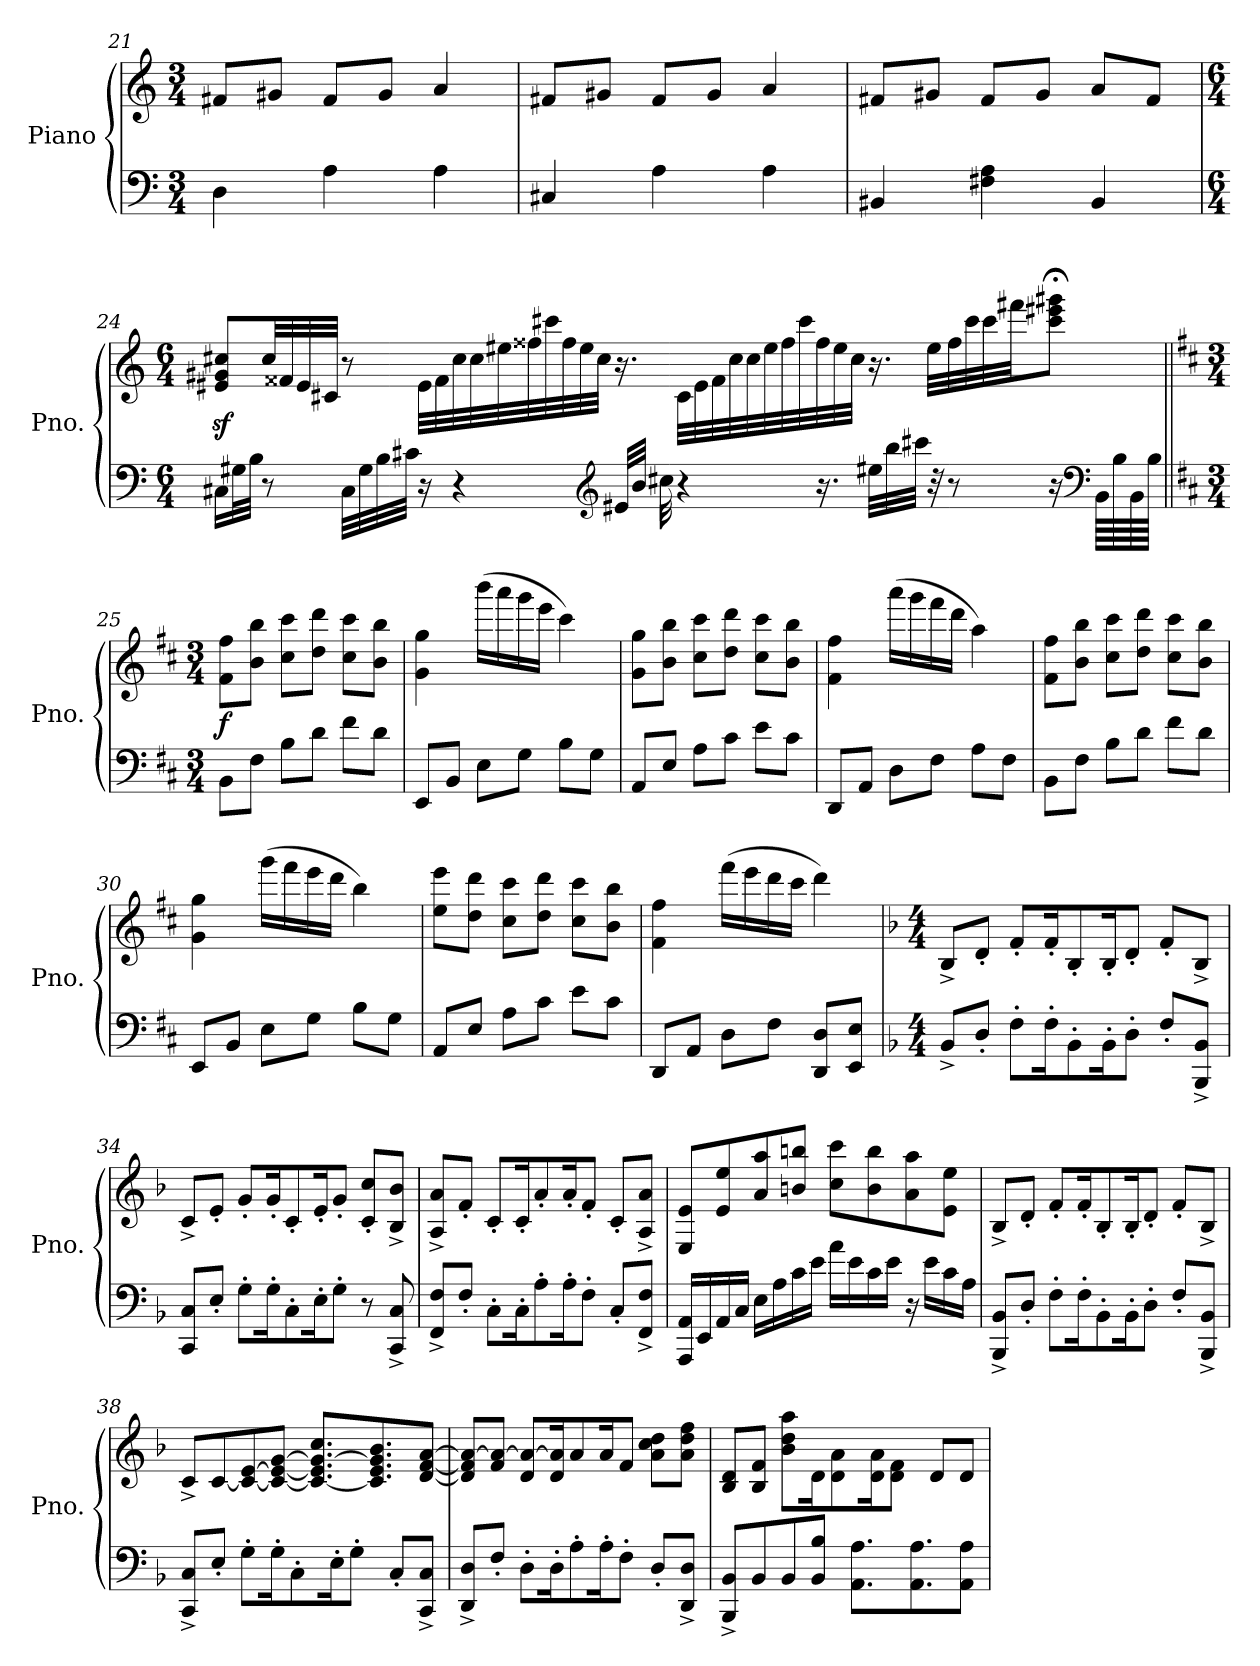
**kern	**kern	**dynam
*part1	*part1	*part1
*staff2	*staff1	*staff1/2
*I"Piano	*	*
*I'Pno.	*	*
*clefF4	*clefG2	*
*k[]	*k[]	*
*M3/4	*M3/4	*
=21	=21	=21
4D\	8f#X/L	.
.	8g#X/J	.
4A\	8f#/L	.
.	8g#/J	.
4A\	4a/	.
!!LO:LB:g=z
=22	=22	=22
4C#X/	8f#X/L	.
.	8g#X/J	.
4A\	8f#/L	.
.	8g#/J	.
4A\	4a/	.
=23	=23	=23
4BB#X/	8f#X/L	.
.	8g#X/J	.
4F#X\ 4A\	8f#/L	.
.	8g#/J	.
4BB#/	8a/L	.
.	8f#/J	.
!!LO:LB:g=z
=24	=24	=24
*M6/4	*M6/4	*
16C#X\LL	8e#X/z< 8g#X/z< 8cc#X/z<L	.
32G#X\L	.	.
32B\JJJ	.	.
8r	32cc#/LL	.
.	32f##X/	.
.	32e#/	.
.	32c#X/JJJ	.
32C#\LLL	8r	.
32G#\	.	.
32B\	.	.
32c#X\JJJ	.	.
16r	32e#\LLL	.
.	32f##\	.
4r	32cc#\	.
.	32cc#\	.
.	32ee#X\	.
.	32ff##X\	.
.	32ccc#X\	.
.	32ff##\	.
.	32ee#\	.
.	32cc#\JJJ	.
*clefG2	*	*
32e#X/LLL	16.r	.
32b/JJJ	.	.
32cc#X\	.	.
4r	32c#\LLL	.
.	32e#\	.
.	32f##\	.
.	32cc#\	.
.	32cc#\	.
.	32ee#\	.
.	32ff##\	.
.	32ccc#\	.
16.r	32ff##\	.
.	32ee#\	.
.	32cc#\JJJ	.
32ee#X\LLL	16.r	.
32bb\	.	.
32ccc#X\JJJ	.	.
*	*MM50	*
32r	32ee#\LLL	.
8r	32ff##\	.
.	32ccc#\	.
.	32ccc#\	.
.	32fff#X\JJ	.
*	*MM20	*
16r	8ccc#\;< 8eee#X\;< 8ggg#X\;<J	.
*clefF4	*	*
64BB\LLLL	.	.
64B\	.	.
64BB\	.	.
64B\JJJJ	.	.
!!LO:PB:g=z
=25||	=25||	=25||
*k[f#c#]	*k[f#c#]	*
*M3/4	*M3/4	*
*	*MM130	*
!	!	!LO:DY:b
8BB\L	8f#\ 8ff#\L	f
8F#\J	8b\ 8bb\J	.
8B\L	8cc#\ 8ccc#\L	.
8d\J	8dd\ 8ddd\J	.
8f#\L	8cc#\ 8ccc#\L	.
8d\J	8b\ 8bb\J	.
=26	=26	=26
8EE/L	4g\ 4gg\	.
8BB/J	.	.
8E\L	(16bbb\LL	.
.	16aaa\	.
8G\J	16ggg\	.
.	16eee\JJ	.
8B\L	4ccc#\)	.
8G\J	.	.
=27	=27	=27
8AA/L	8g\ 8gg\L	.
8E/J	8b\ 8bb\J	.
8A\L	8cc#\ 8ccc#\L	.
8c#\J	8dd\ 8ddd\J	.
8e\L	8cc#\ 8ccc#\L	.
8c#\J	8b\ 8bb\J	.
=28	=28	=28
8DD/L	4f#\ 4ff#\	.
8AA/J	.	.
8D\L	(16aaa\LL	.
.	16ggg\	.
8F#\J	16fff#\	.
.	16ddd\JJ	.
8A\L	4aa\)	.
8F#\J	.	.
=29	=29	=29
8BB\L	8f#\ 8ff#\L	.
8F#\J	8b\ 8bb\J	.
8B\L	8cc#\ 8ccc#\L	.
8d\J	8dd\ 8ddd\J	.
8f#\L	8cc#\ 8ccc#\L	.
8d\J	8b\ 8bb\J	.
!!LO:LB:g=z
=30	=30	=30
8EE/L	4g\ 4gg\	.
8BB/J	.	.
8E\L	(16ggg\LL	.
.	16fff#\	.
8G\J	16eee\	.
.	16ddd\JJ	.
8B\L	4bb\)	.
8G\J	.	.
=31	=31	=31
8AA/L	8ee\ 8eee\L	.
8E/J	8dd\ 8ddd\J	.
8A\L	8cc#\ 8ccc#\L	.
8c#\J	8dd\ 8ddd\J	.
8e\L	8cc#\ 8ccc#\L	.
8c#\J	8b\ 8bb\J	.
=32	=32	=32
8DD/L	4f#\ 4ff#\	.
8AA/J	.	.
8D\L	(16fff#\LL	.
.	16eee\	.
8F#\J	16ddd\	.
.	16ccc#\JJ	.
8DD/ 8D/L	4ddd\)	.
8EE/ 8E/J	.	.
=33	=33	=33
*k[b-]	*k[b-]	*
*M4/4	*M4/4	*
*	*MM120	*
8BB-^/L	8B-^/L	.
8D'/J	8d'/J	.
8F'\L	8f'/L	.
16F'\K	16f'/K	.
8BB-'\	8B-'/	.
16BB-'\K	16B-'/K	.
8D'\J	8d'/J	.
8F'/L	8f'/L	.
8BBB-/^ 8BB-/^J	8B-^/J	.
!!LO:LB:g=z
=34	=34	=34
8CC/ 8C/L	8c^/L	.
8E'/J	8e'/J	.
8G'\L	8g'/L	.
16G'\K	16g'/K	.
8C'\	8c'/	.
16E'\K	16e'/K	.
8G'\J	8g'/J	.
8r	8c/' 8cc/'L	.
8CC/^ 8C/^	8B-/^ 8b-/^J	.
=35	=35	=35
8FF/^ 8F/^L	8A/^ 8a/^L	.
8F'/J	8f'/J	.
8C'\L	8c'/L	.
16C'\K	16c'/K	.
8A'\	8a'/	.
16A'\K	16a'/K	.
8F'\J	8f'/J	.
8C'/L	8c'/L	.
8FF/^ 8F/^J	8A/^ 8a/^J	.
=36	=36	=36
16AAA/ 16AA/LL	8E/ 8e/L	.
16EE/	.	.
16AA/	8e/ 8ee/	.
16C/JJ	.	.
16E\LL	8a/ 8aa/	.
16A\	.	.
16c\	8bn/ 8bbn/J	.
16e\JJ	.	.
16a\LL	8cc\ 8ccc\L	.
16e\	.	.
16c\	8b\ 8bb\	.
16e\JJ	.	.
16r	8a\ 8aa\	.
16e\LL	.	.
16c\	8e\ 8ee\J	.
16A\JJ	.	.
=37	=37	=37
8BBB-/^ 8BB-/^L	8B-^/L	.
8D'/J	8d'/J	.
8F'\L	8f'/L	.
16F'\K	16f'/K	.
8BB-'\	8B-'/	.
16BB-'\K	16B-'/K	.
8D'\J	8d'/J	.
8F'/L	8f'/L	.
8BBB-/^ 8BB-/^J	8B-^/J	.
!!LO:LB:g=z
=38	=38	=38
8CC/^ 8C/^L	8c^/L	.
8E'/J	[8c/	.
8G'\L	8c/_ [8e/	.
16G'\K	8c/_ 8e/_ [8g/J	.
8C'\	.	.
.	8.c/_ 8.e/] 8.g/_ 8.cc/L	.
16E'\K	.	.
8G'\J	.	.
.	8.c/] 8.e/ 8.g/] 8.b-/	.
8C'/L	.	.
8CC/^ 8C/^J	[8d/ [8f/ [8a/J	.
=39	=39	=39
8DD/^ 8D/^L	8d/] 8f/] 8a/_L	.
8F'/J	8f/ 8a/_J	.
8D'\L	8d/ 8a/_L	.
16D'\K	16d/ 16a/]K	.
8A'\	8a/	.
16A'\K	16a/K	.
8F'\J	8f/J	.
8D'/L	8a\ 8cc\ 8dd\L	.
8DD/^ 8D/^J	8a\ 8dd\ 8ff\J	.
=40	=40	=40
8BBB-/^ 8BB-/^L	8B-/ 8d/L	.
8BB-/	8B-/ 8f/J	.
8BB-/	8b-\ 8dd\ 8aa\L	.
8BB-/ 8B-/J	16d\K	.
.	8d\ 8a\	.
8.AA\ 8.A\L	.	.
.	16d\ 16a\K	.
.	8d\ 8f\J	.
8.AA\ 8.A\	.	.
.	8d/L	.
8AA\ 8A\J	8d/J	.
=	=	=
*-	*-	*-
